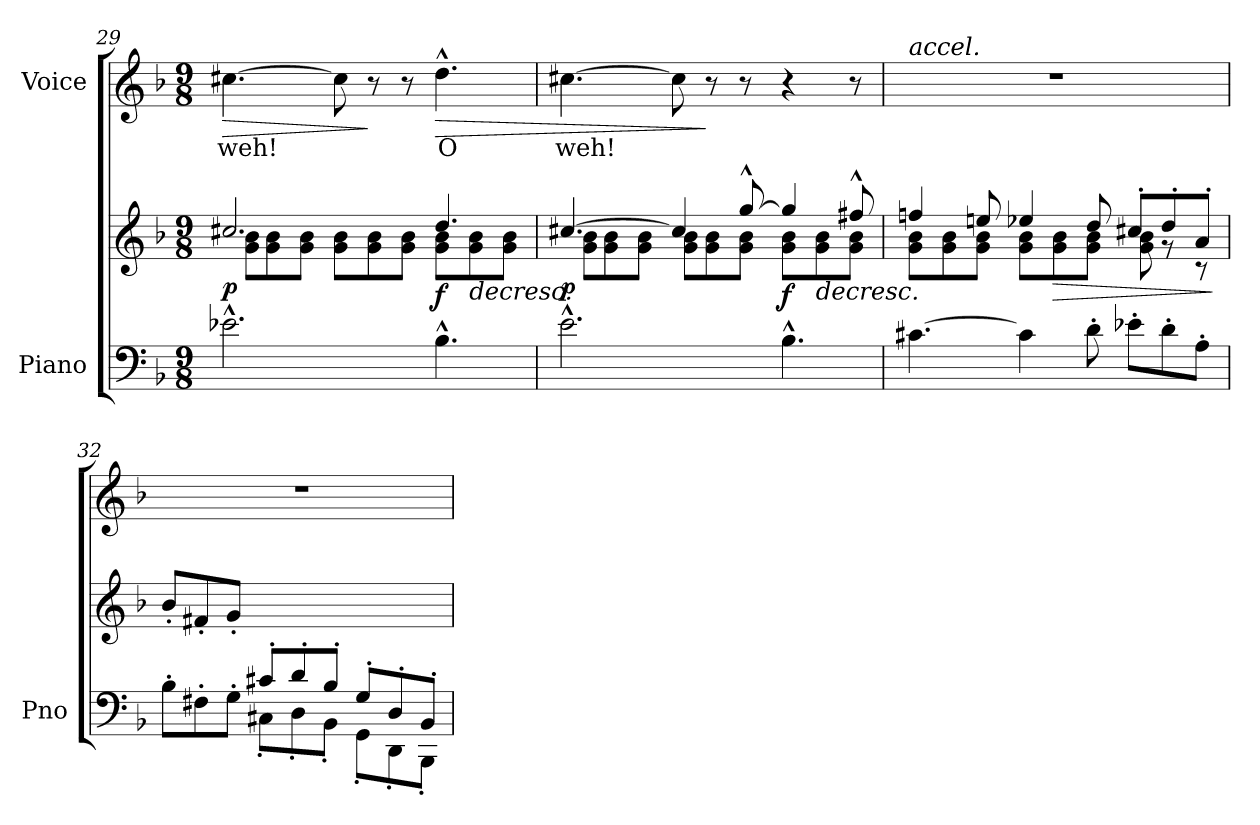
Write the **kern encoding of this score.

**kern	**kern	**dynam	**kern	**text	**dynam
*part2	*part2	*part2	*part1	*part1	*part1
*staff3	*staff2	*staff2/3	*staff1	*staff1	*staff1
*I"Piano	*	*	*I"Voice	*	*
*I'Pno	*	*	*	*	*
!!LO:LB:g=z
*clefF4	*clefG2	*	*clefG2	*	*
*k[b-]	*k[b-]	*	*k[b-]	*	*
*M9/8	*M9/8	*	*M9/8	*	*
=29	=29	=29	=29	=29	=29
*	*^	*	*	*	*
!	!	!	!LO:DY:b	!	!LO:LY:b	!LO:HP:b
2.e-X^^\	2.cc#X/	8g\ 8b-\L	p	[4.cc#X\	weh!	>
.	.	8g\ 8b-\	.	.	.	.
.	.	8g\ 8b-\J	.	.	.	.
.	.	8g\ 8b-\L	.	8cc#\]	.	.
.	.	8g\ 8b-\	.	8r	.	]
.	.	8g\ 8b-\J	.	8r	.	.
!	!	!	!LO:DY:b	!	!LO:LY:b	!LO:HP:b
4.B-^^\	4.dd/	8g\ 8b-\L	f	4.dd^^\	O	>
!	!	!	!LO:HP:b	!	!	!
.	.	8g\ 8b-\	>	.	.	.
.	.	8g\ 8b-\J	.	.	.	.
=30	=30	=30	=30	=30	=30	=30
!	!	!	!LO:DY:b	!	!LO:LY:b	!
2.e^^\	[4.cc#X/	8g\ 8b-\L	p	[4.cc#X\	weh!	.
.	.	8g\ 8b-\	.	.	.	.
.	.	8g\ 8b-\J	.	.	.	.
.	4cc#/]	8g\ 8b-\L	.	8cc#\]	.	.
.	.	8g\ 8b-\	.	8r	.	]
.	[<8gg^^/	8g\ 8b-\J	.	8r	.	.
!	!	!	!LO:DY:b	!	!	!
4.B-^^\	4gg/]	8g\ 8b-\L	f	4r	.	.
!	!	!	!LO:HP:n=1:b	!	!	!
.	.	8g\ 8b-\	] >	.	.	.
.	8ff#X^^/	8g\ 8b-\J	.	8r	.	.
=31	=31	=31	=31	=31	=31	=31
!	!	!	!	!LO:TX:a:i:t=accel.	!	!
[4.c#X\	4ffn/	8g\ 8b-\L	.	8%9r	.	.
.	.	8g\ 8b-\	.	.	.	.
.	8een/	8g\ 8b-\J	.	.	.	.
4c#\]	4ee-X/	8g\ 8b-\L	.	.	.	.
!	!	!	!LO:HP:b	!	!	!
.	.	8g\ 8b-\	>	.	.	.
8d'\	8dd/	8g\ 8b-\J	.	.	.	.
8e-X'\L	8cc#X'/L	8g\ 8b-\	.	.	.	.
8d'\	8dd'/	8r	.	.	.	.
8A'\J	8a'/J	8r	.	.	.	.
*	*v	*v	*	*	*	*
.	.	]	.	.	.
=32	=32	=32	=32	=32	=32
*^	*	*	*	*	*
8B-'>\L	4.ryy	8b-'/L	.	8%9r	.	.
8F#X'>\	.	8f#X'/	.	.	.	.
8G'>\J	.	8g'/J	.	.	.	.
8c#X'/L	8C#X'\L	4ryy	.	.	.	.
8d'/	8D'\	.	.	.	.	.
8B-'/J	8BB-'\J	2ryy	.	.	.	.
8G'/L	8GG'\L	.	.	.	.	.
8D'/	8DD'\	.	.	.	.	.
8BB-'/J	8BBB-'\J	.	.	.	.	.
*v	*v	*	*	*	*	*
.	.	]	.	.	.
=	=	=	=	=	=
*-	*-	*-	*-	*-	*-
